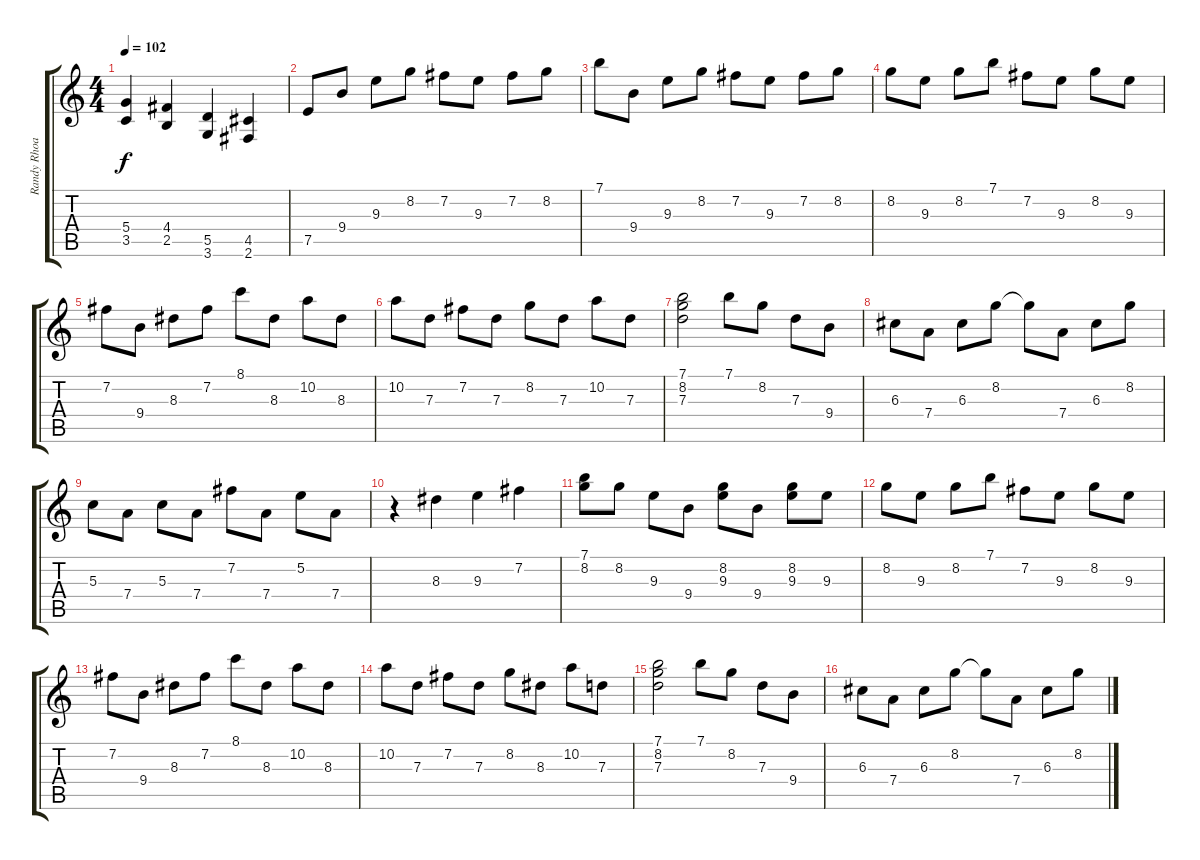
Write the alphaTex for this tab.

\track ("Randy Rhoads" "Randy Rhoa") {instrument acousticguitarsteel}
\staff {score tabs}
\tuning (E4 B3 G3 D3 A2 E2) {hide}
\ts (4 4)
\tempo 102
\clef g2
\ks c
(5.4 3.5).4{dy f} (4.4 2.5).4 (5.5 3.6).4 (4.5 2.6).4 |
7.5.8{instrument acousticguitarsteel} 9.4.8 9.3.8 8.2.8 7.2.8 9.3.8 7.2.8 8.2.8 |
7.1.8 9.4.8 9.3.8 8.2.8 7.2.8 9.3.8 7.2.8 8.2.8 |
8.2.8 9.3.8 8.2.8 7.1.8 7.2.8 9.3.8 8.2.8 9.3.8 |
7.2.8 9.4.8 8.3.8 7.2.8 8.1.8 8.3.8 10.2.8 8.3.8 |
10.2.8 7.3.8 7.2.8 7.3.8 8.2.8 7.3.8 10.2.8 7.3.8 |
(7.1 8.2 7.3).2 7.1.8 8.2.8 7.3.8 9.4.8 |
6.3.8 7.4.8 6.3.8 8.2.8 8.2{t}.8 7.4.8 6.3.8 8.2.8 |
5.3.8 7.4.8 5.3.8 7.4.8 7.2.8 7.4.8 5.2.8 7.4.8 |
r.4 8.3.4 9.3.4 7.2.4 |
(7.1 8.2).8 8.2.8 9.3.8 9.4.8 (8.2 9.3).8 9.4.8 (8.2 9.3).8 9.3.8 |
8.2.8 9.3.8 8.2.8 7.1.8 7.2.8 9.3.8 8.2.8 9.3.8 |
7.2.8 9.4.8 8.3.8 7.2.8 8.1.8 8.3.8 10.2.8 8.3.8 |
10.2.8 7.3.8 7.2.8 7.3.8 8.2.8 8.3.8 10.2.8 7.3.8 |
(7.1 8.2 7.3).2 7.1.8 8.2.8 7.3.8 9.4.8 |
6.3.8 7.4.8 6.3.8 8.2.8 8.2{t}.8 7.4.8 6.3.8 8.2.8
